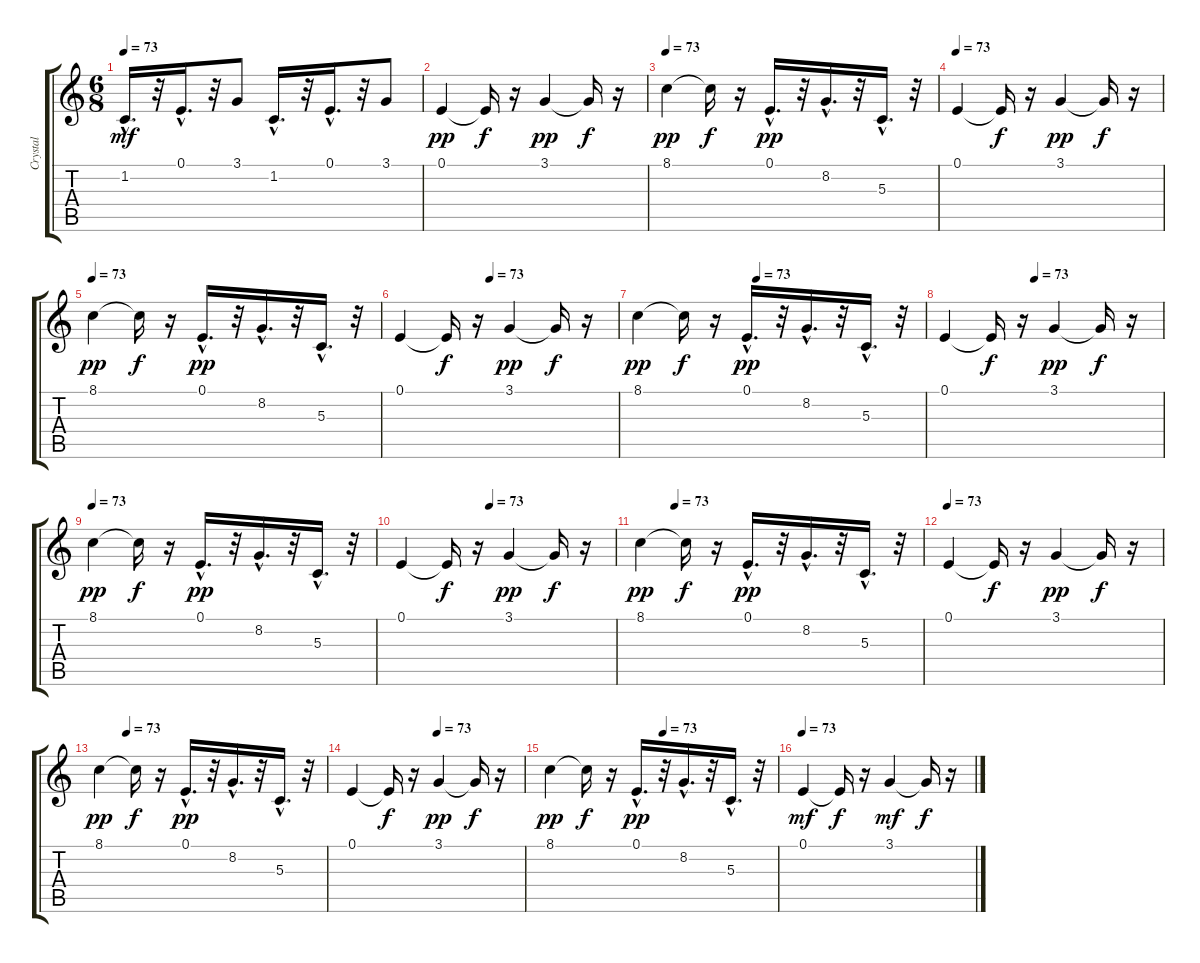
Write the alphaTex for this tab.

\track ("Crystal" "Crystal") {instrument fx3crystal}
\staff {score tabs}
\tuning (E4 B3 G3 D3 A2 E2) {hide}
\ts (6 8)
\tempo 73
\clef g2
\ks c
1.2{hac}.16{d dy mf} r.32 0.1{hac}.16{d} r.32 3.1.8 1.2{hac}.16{d} r.32 0.1{hac}.16{d} r.32 3.1.8 |
0.1.4{dy pp} 0.1{t}.16{dy f} r.16 3.1.4{dy pp} 3.1{t}.16{dy f} r.16 |
\tempo 73
8.1.4{dy pp} 8.1{t}.16{dy f} r.16 0.1{hac}.16{d dy pp} r.32 8.2{hac}.16{d} r.32 5.3{hac}.16{d} r.32 |
\tempo 73
0.1.4 0.1{t}.16{dy f} r.16 3.1.4{dy pp} 3.1{t}.16{dy f} r.16 |
\tempo 73
8.1.4{dy pp} 8.1{t}.16{dy f} r.16 0.1{hac}.16{d dy pp} r.32 8.2{hac}.16{d} r.32 5.3{hac}.16{d} r.32 |
\tempo (73 0.4166666666666667)
0.1.4 0.1{t}.16{dy f} r.16 3.1.4{dy pp} 3.1{t}.16{dy f} r.16 |
\tempo (73 0.4166666666666667)
8.1.4{dy pp} 8.1{t}.16{dy f} r.16 0.1{hac}.16{d dy pp} r.32 8.2{hac}.16{d} r.32 5.3{hac}.16{d} r.32 |
\tempo (73 0.4166666666666667)
0.1.4 0.1{t}.16{dy f} r.16 3.1.4{dy pp} 3.1{t}.16{dy f} r.16 |
\tempo 73
8.1.4{dy pp} 8.1{t}.16{dy f} r.16 0.1{hac}.16{d dy pp} r.32 8.2{hac}.16{d} r.32 5.3{hac}.16{d} r.32 |
\tempo (73 0.4166666666666667)
0.1.4 0.1{t}.16{dy f} r.16 3.1.4{dy pp} 3.1{t}.16{dy f} r.16 |
\tempo (73 0.125)
8.1.4{dy pp} 8.1{t}.16{dy f} r.16 0.1{hac}.16{d dy pp} r.32 8.2{hac}.16{d} r.32 5.3{hac}.16{d} r.32 |
\tempo 73
0.1.4 0.1{t}.16{dy f} r.16 3.1.4{dy pp} 3.1{t}.16{dy f} r.16 |
\tempo (73 0.125)
8.1.4{dy pp} 8.1{t}.16{dy f} r.16 0.1{hac}.16{d dy pp} r.32 8.2{hac}.16{d} r.32 5.3{hac}.16{d} r.32 |
\tempo (73 0.5)
0.1.4 0.1{t}.16{dy f} r.16 3.1.4{dy pp} 3.1{t}.16{dy f} r.16 |
\tempo (73 0.5)
8.1.4{dy pp} 8.1{t}.16{dy f} r.16 0.1{hac}.16{d dy pp} r.32 8.2{hac}.16{d} r.32 5.3{hac}.16{d} r.32 |
\tempo 73
0.1.4{dy mf} 0.1{t}.16{dy f} r.16 3.1.4{dy mf} 3.1{t}.16{dy f} r.16
